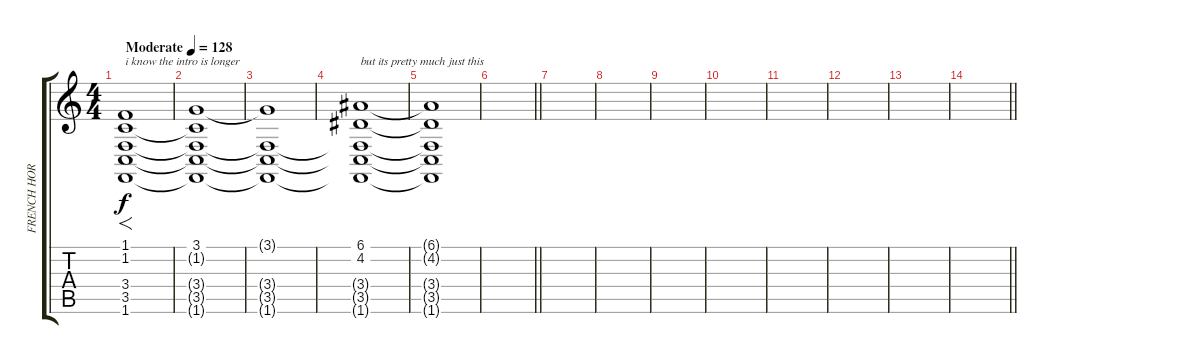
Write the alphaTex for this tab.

\track ("FRENCH HORN" "FRENCH HOR") {instrument frenchhorn}
\staff {score tabs}
\tuning (E4 B3 G3 D3 A2 E2) {hide}
\ts (4 4)
\tempo (128 "Moderate")
\clef g2
\ks c
(1.1 1.2 3.4 3.5 1.6).1{f txt "i know the intro is longer" dy f instrument frenchhorn} |
(3.1 1.2{t} 3.4{t} 3.5{t} 1.6{t}).1 |
(3.1{t} 3.4{t} 3.5{t} 1.6{t}).1 |
(6.1 4.2 3.4{t} 3.5{t} 1.6{t}).1{txt "but its pretty much just this"} |
(6.1{t} 4.2{t} 3.4{t} 3.5{t} 1.6{t}).1 |
\barLineRight lightlight
|
|
|
|
|
|
|
|
\barLineRight lightlight
